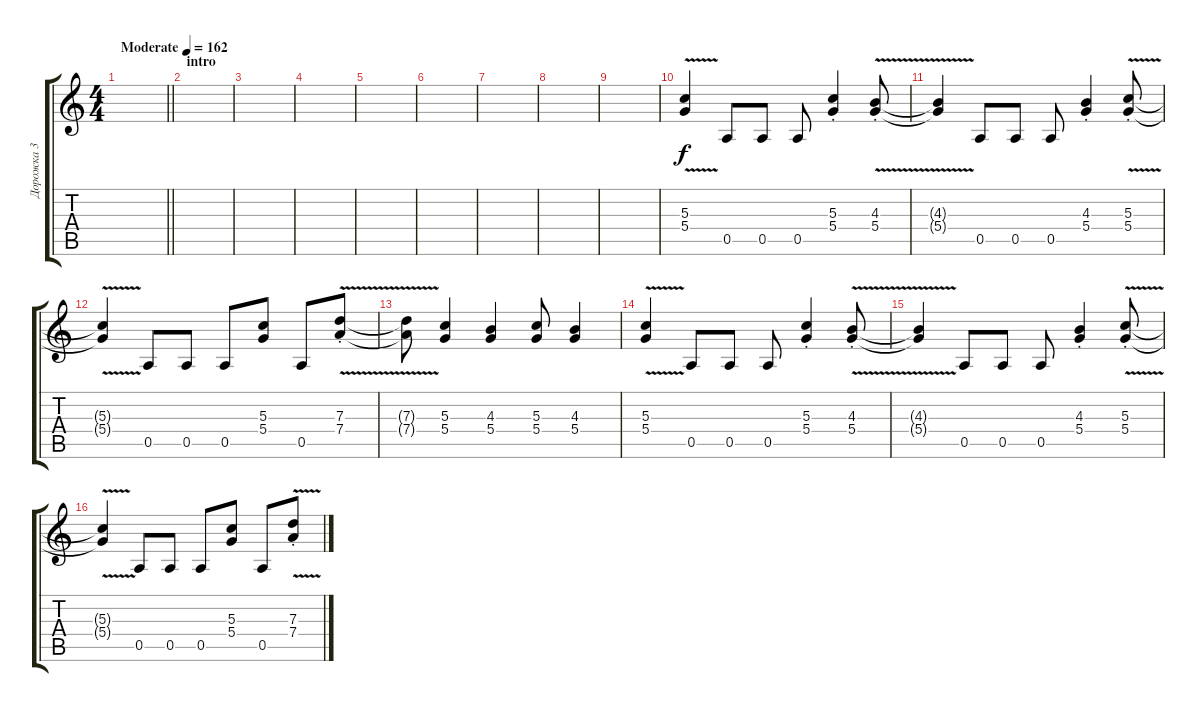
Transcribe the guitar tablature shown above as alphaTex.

\track ("Дорожка 3" "Дорожка 3") {instrument overdrivenguitar}
\staff {score tabs}
\tuning (E4 B3 G3 D3 A2 E2) {hide}
\ts (4 4)
\tempo (162 "Moderate")
\clef g2
\barLineRight lightlight
\ks c
|
\section ("" "intro")
|
|
|
|
|
|
|
|
(5.3 5.4{v}).4 0.5.8 0.5.8 0.5.8 (5.3 5.4{st}).4 (4.3{st} 5.4{v st}).8 |
(4.3{t} 5.4{t}).4 0.5.8 0.5.8 0.5.8 (4.3 5.4{st}).4 (5.3{v st} 5.4{st}).8 |
(5.3{t} 5.4{t}).4 0.5.8 0.5.8 0.5.8 (5.3 5.4).8 0.5.8 (7.3 7.4{v st}).8 |
(7.3{t} 7.4{t}).8 (5.3 5.4).4 (4.3 5.4).4 (5.3 5.4).8 (4.3 5.4).4 |
(5.3 5.4{v}).4 0.5.8 0.5.8 0.5.8 (5.3 5.4{st}).4 (4.3{st} 5.4{v st}).8 |
(4.3{t} 5.4{t}).4 0.5.8 0.5.8 0.5.8 (4.3 5.4{st}).4 (5.3{v st} 5.4{st}).8 |
(5.3{t} 5.4{t}).4 0.5.8 0.5.8 0.5.8 (5.3 5.4).8 0.5.8 (7.3 7.4{v st}).8
